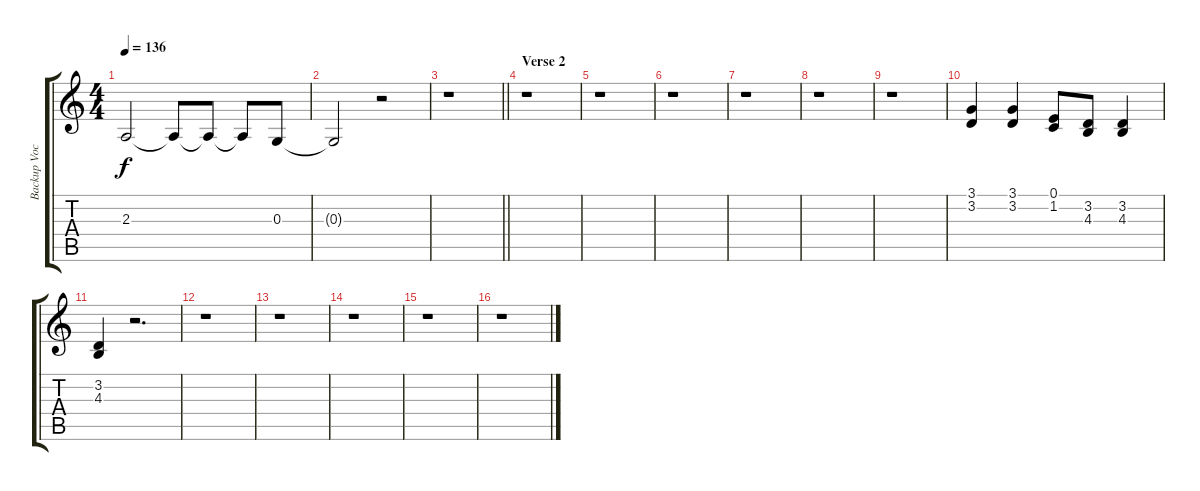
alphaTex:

\track ("Backup Vocals" "Backup Voc") {instrument tenorsax}
\staff {score tabs}
\tuning (E4 B3 G3 D3 A2 E2) {hide}
\ts (4 4)
\tempo 136
\clef g2
\ks c
2.3{t}.2{dy f} 2.3{t}.8 2.3{t}.8 2.3{t}.8 0.3.8 |
0.3{t}.2 r.2 |
\barLineRight lightlight
r.1 |
\section ("" "Verse 2")
r.1 |
r.1 |
r.1 |
r.1 |
r.1 |
r.1 |
(3.1 3.2).4 (3.1 3.2).4 (0.1 1.2).8 (3.2 4.3).8 (3.2 4.3).4 |
(3.2 4.3).4 r.2{d} |
r.1 |
r.1 |
r.1 |
r.1 |
r.1
